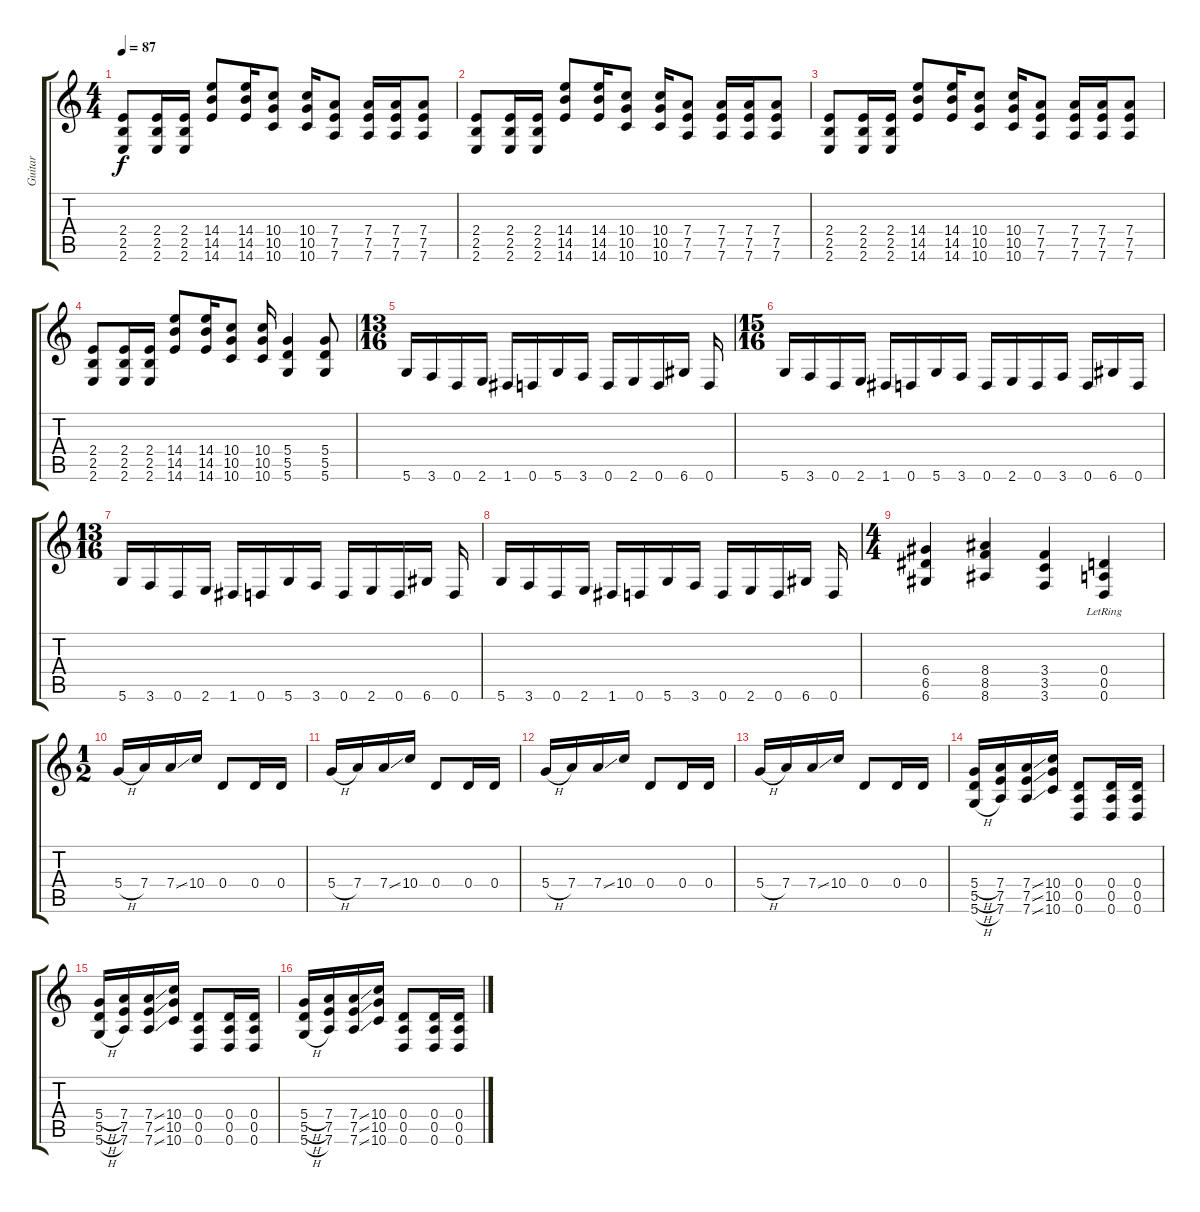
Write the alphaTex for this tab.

\track ("Guitar" "Guitar") {instrument overdrivenguitar}
\staff {score tabs}
\tuning (E4 B3 G3 D3 A2 D2) {hide}
\ts (4 4)
\tempo 87
\clef g2
\ks c
(2.4 2.5 2.6).8{dy f} (2.4 2.5 2.6).16 (2.4 2.5 2.6).16 (14.4 14.5 14.6).8{instrument overdrivenguitar} (14.4 14.5 14.6).16 (10.4 10.5 10.6).8 (10.4 10.5 10.6).16 (7.4 7.5 7.6).8 (7.4 7.5 7.6).16 (7.4 7.5 7.6).16 (7.4 7.5 7.6).8 |
(2.4 2.5 2.6).8 (2.4 2.5 2.6).16 (2.4 2.5 2.6).16 (14.4 14.5 14.6).8{instrument overdrivenguitar} (14.4 14.5 14.6).16 (10.4 10.5 10.6).8 (10.4 10.5 10.6).16 (7.4 7.5 7.6).8 (7.4 7.5 7.6).16 (7.4 7.5 7.6).16 (7.4 7.5 7.6).8 |
(2.4 2.5 2.6).8 (2.4 2.5 2.6).16 (2.4 2.5 2.6).16 (14.4 14.5 14.6).8{instrument overdrivenguitar} (14.4 14.5 14.6).16 (10.4 10.5 10.6).8 (10.4 10.5 10.6).16 (7.4 7.5 7.6).8 (7.4 7.5 7.6).16 (7.4 7.5 7.6).16 (7.4 7.5 7.6).8 |
(2.4 2.5 2.6).8 (2.4 2.5 2.6).16 (2.4 2.5 2.6).16 (14.4 14.5 14.6).8{instrument overdrivenguitar} (14.4 14.5 14.6).16 (10.4 10.5 10.6).8 (10.4 10.5 10.6).16 (5.4 5.5 5.6).4 (5.4 5.5 5.6).8 |
\ts (13 16)
5.6.16{instrument electricguitarmuted} 3.6.16 0.6.16 2.6.16 1.6.16 0.6.16 5.6.16 3.6.16 0.6.16 2.6.16 0.6.16 6.6.16 0.6.16 |
\ts (15 16)
5.6.16 3.6.16 0.6.16 2.6.16 1.6.16 0.6.16 5.6.16 3.6.16 0.6.16 2.6.16 0.6.16 3.6.16 0.6.16 6.6.16 0.6.16 |
\ts (13 16)
5.6.16 3.6.16 0.6.16 2.6.16 1.6.16 0.6.16 5.6.16 3.6.16 0.6.16 2.6.16 0.6.16 6.6.16 0.6.16 |
5.6.16 3.6.16 0.6.16 2.6.16 1.6.16 0.6.16 5.6.16 3.6.16 0.6.16 2.6.16 0.6.16 6.6.16 0.6.16 |
\ts (4 4)
(6.4 6.5 6.6).4{instrument overdrivenguitar} (8.4 8.5 8.6).4 (3.4 3.5 3.6).4 (0.4 0.5{lr} 0.6{lr}).4 |
\ts (1 2)
5.4{h}.16 7.4.16 7.4{ss}.16 10.4.16 0.4.8 0.4.16 0.4.16 |
5.4{h}.16 7.4.16 7.4{ss}.16 10.4.16 0.4.8 0.4.16 0.4.16 |
5.4{h}.16 7.4.16 7.4{ss}.16 10.4.16 0.4.8 0.4.16 0.4.16 |
5.4{h}.16 7.4.16 7.4{ss}.16 10.4.16 0.4.8 0.4.16 0.4.16 |
(5.4{h} 5.5{h} 5.6{h}).16 (7.4 7.5 7.6).16 (7.4{ss} 7.5{ss} 7.6{ss}).16 (10.4 10.5 10.6).16 (0.4 0.5 0.6).8 (0.4 0.5 0.6).16 (0.4 0.5 0.6).16 |
(5.4{h} 5.5{h} 5.6{h}).16 (7.4 7.5 7.6).16 (7.4{ss} 7.5{ss} 7.6{ss}).16 (10.4 10.5 10.6).16 (0.4 0.5 0.6).8 (0.4 0.5 0.6).16 (0.4 0.5 0.6).16 |
(5.4{h} 5.5{h} 5.6{h}).16 (7.4 7.5 7.6).16 (7.4{ss} 7.5{ss} 7.6{ss}).16 (10.4 10.5 10.6).16 (0.4 0.5 0.6).8 (0.4 0.5 0.6).16 (0.4 0.5 0.6).16
